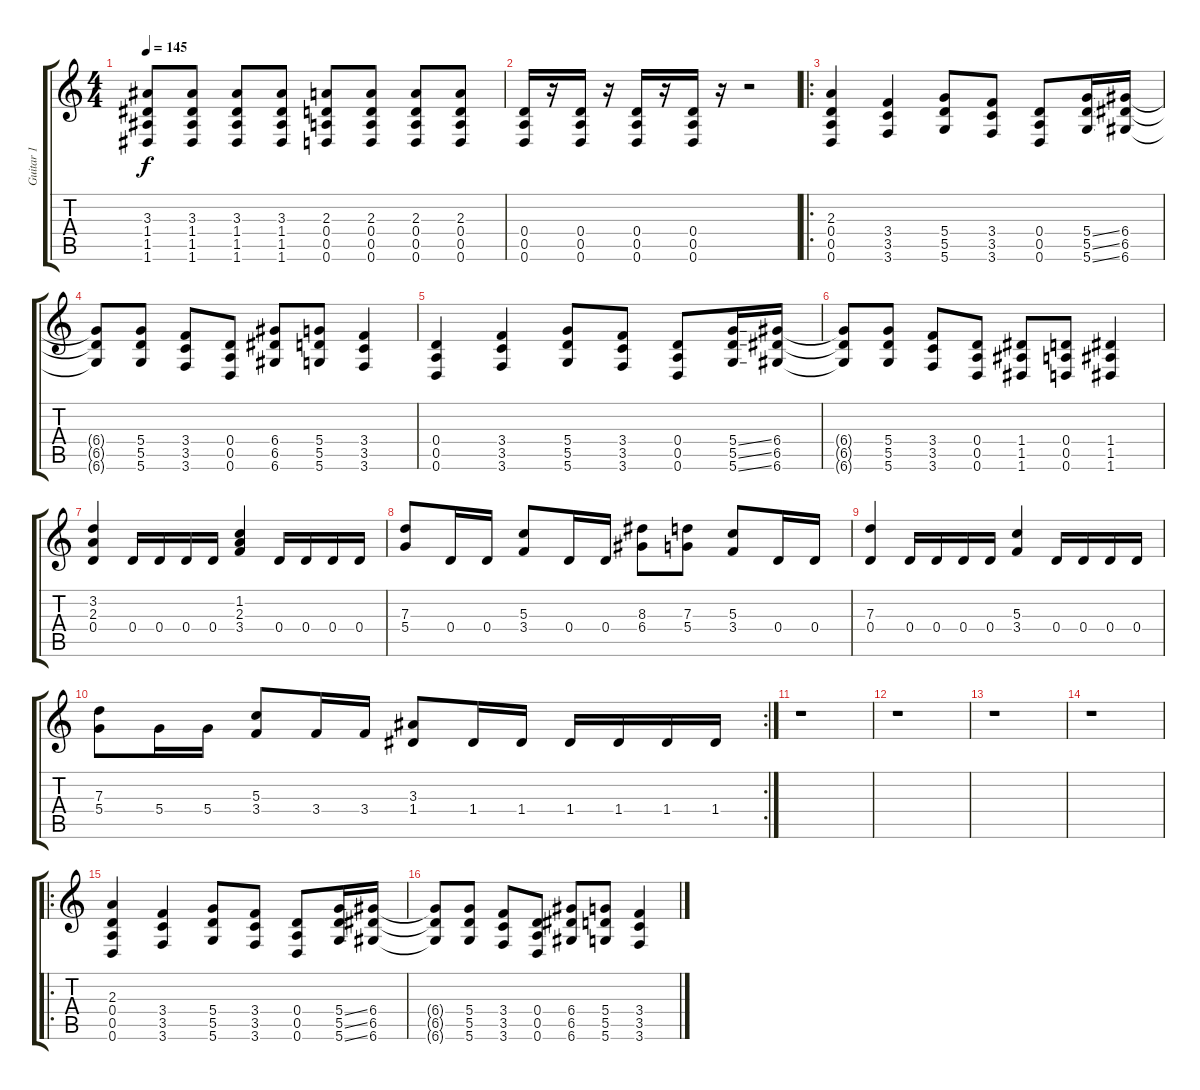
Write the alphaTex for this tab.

\track ("Guitar 1" "Guitar 1") {instrument distortionguitar}
\staff {score tabs}
\tuning (E4 B3 G3 D3 A2 D2) {hide}
\ts (4 4)
\tempo 145
\clef g2
\ks c
(3.3 1.4 1.5 1.6).8{dy f} (3.3 1.4 1.5 1.6).8 (3.3 1.4 1.5 1.6).8 (3.3 1.4 1.5 1.6).8 (2.3 0.4 0.5 0.6).8 (2.3 0.4 0.5 0.6).8 (2.3 0.4 0.5 0.6).8 (2.3 0.4 0.5 0.6).8 |
(0.4 0.5 0.6).16 r.16 (0.4 0.5 0.6).16 r.16 (0.4 0.5 0.6).16 r.16 (0.4 0.5 0.6).16 r.16 r.2 |
\ro
(2.3 0.4 0.5 0.6).4 (3.4 3.5 3.6).4 (5.4 5.5 5.6).8 (3.4 3.5 3.6).8 (0.4 0.5 0.6).8 (5.4{ss} 5.5{ss} 5.6{ss}).16 (6.4 6.5 6.6).16 |
(6.4{t} 6.5{t} 6.6{t}).8 (5.4 5.5 5.6).8 (3.4 3.5 3.6).8 (0.4 0.5 0.6).8 (6.4 6.5 6.6).8 (5.4 5.5 5.6).8 (3.4 3.5 3.6).4 |
(0.4 0.5 0.6).4 (3.4 3.5 3.6).4 (5.4 5.5 5.6).8 (3.4 3.5 3.6).8 (0.4 0.5 0.6).8 (5.4{ss} 5.5{ss} 5.6{ss}).16 (6.4 6.5 6.6).16 |
(6.4{t} 6.5{t} 6.6{t}).8 (5.4 5.5 5.6).8 (3.4 3.5 3.6).8 (0.4 0.5 0.6).8 (1.4 1.5 1.6).8 (0.4 0.5 0.6).8 (1.4 1.5 1.6).4 |
(3.2 2.3 0.4).4 0.4.16 0.4.16 0.4.16 0.4.16 (1.2 2.3 3.4).4 0.4.16 0.4.16 0.4.16 0.4.16 |
(7.3 5.4).8 0.4.16 0.4.16 (5.3 3.4).8 0.4.16 0.4.16 (8.3 6.4).8 (7.3 5.4).8 (5.3 3.4).8 0.4.16 0.4.16 |
(7.3 0.4).4 0.4.16 0.4.16 0.4.16 0.4.16 (5.3 3.4).4 0.4.16 0.4.16 0.4.16 0.4.16 |
\rc 2
(7.3 5.4).8 5.4.16 5.4.16 (5.3 3.4).8 3.4.16 3.4.16 (3.3 1.4).8 1.4.16 1.4.16 1.4.16 1.4.16 1.4.16 1.4.16 |
r.1 |
r.1 |
r.1 |
r.1 |
\ro
(2.3 0.4 0.5 0.6).4 (3.4 3.5 3.6).4 (5.4 5.5 5.6).8 (3.4 3.5 3.6).8 (0.4 0.5 0.6).8 (5.4{ss} 5.5{ss} 5.6{ss}).16 (6.4 6.5 6.6).16 |
(6.4{t} 6.5{t} 6.6{t}).8 (5.4 5.5 5.6).8 (3.4 3.5 3.6).8 (0.4 0.5 0.6).8 (6.4 6.5 6.6).8 (5.4 5.5 5.6).8 (3.4 3.5 3.6).4
